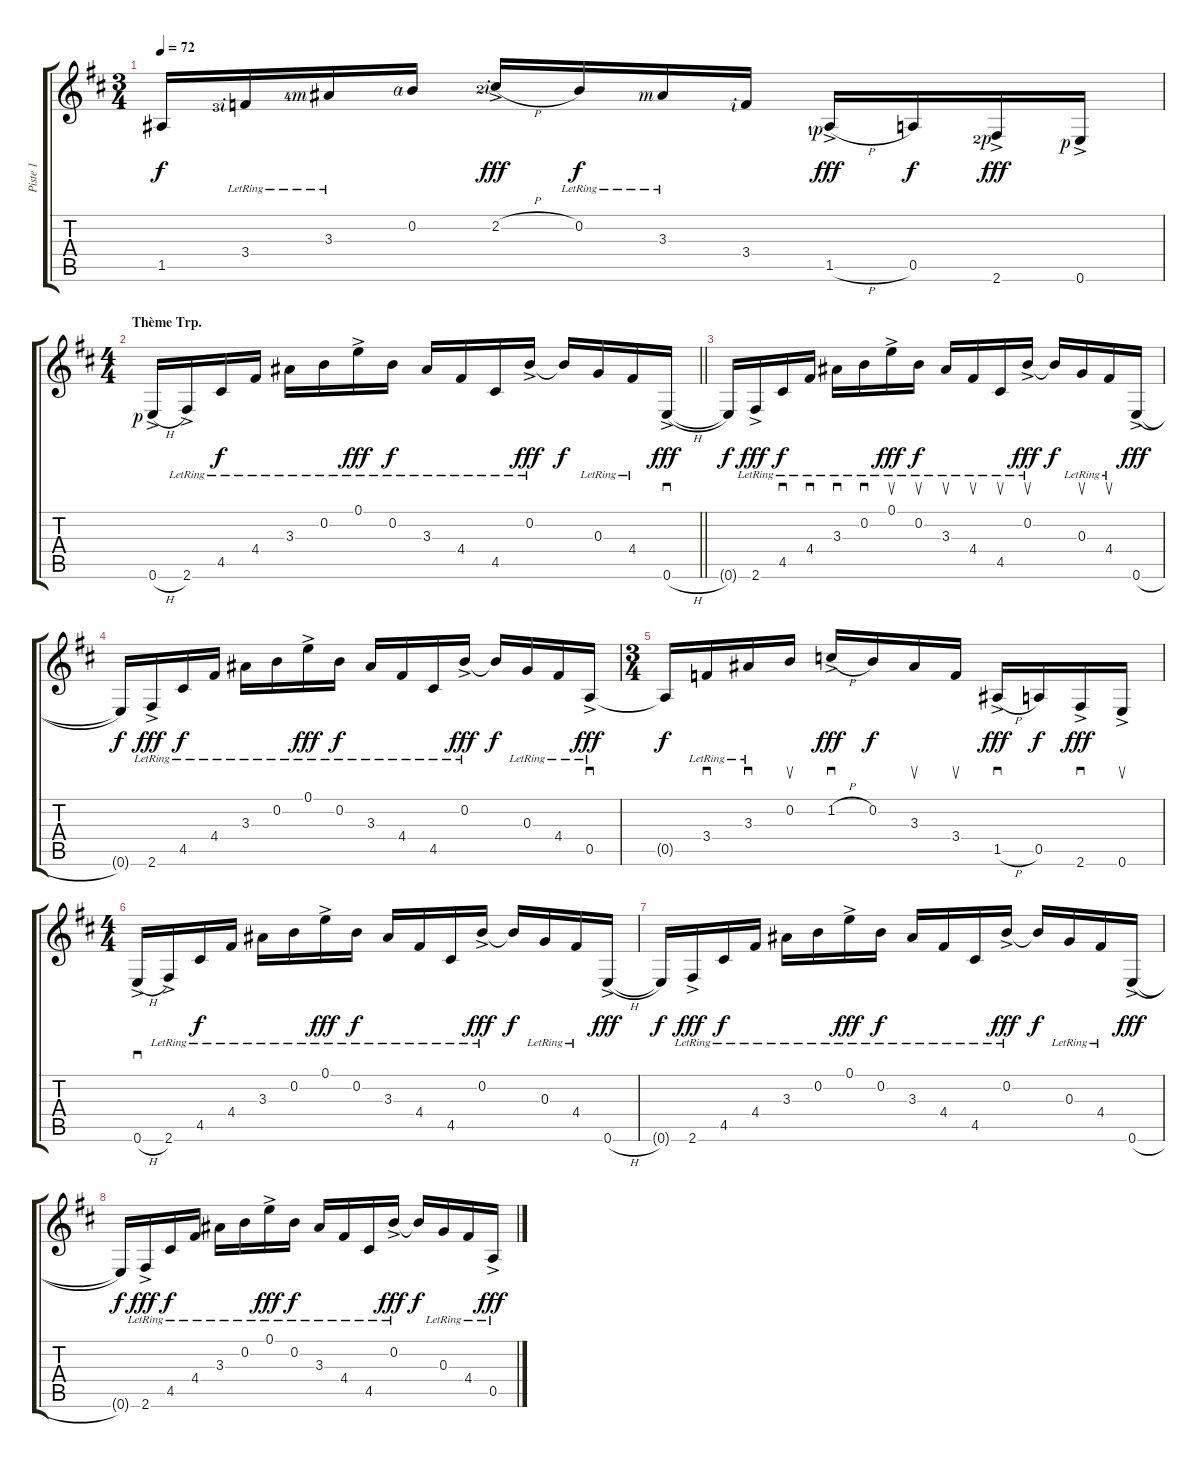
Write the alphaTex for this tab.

\track ("Piste 1" "Piste 1") {instrument electricguitarclean}
\staff {score tabs}
\tuning (E4 B3 G3 D3 A2 E2) {hide}
\ts (3 4)
\tempo 72
\clef g2
\ks bminor
1.5{t}.16{dy f} 3.4{lr lf 4 rf 2}.16 3.3{lr lf 5 rf 3}.16 0.2{rf 4}.16 2.2{h ac lf 3 rf 2}.16{dy fff} 0.2{lr}.16{dy f} 3.3{lr rf 3}.16 3.4{rf 2}.16 1.5{h ac lf 2 rf 1}.16{dy fff} 0.5.16{dy f} 2.6{ac lf 3 rf 1}.16{dy fff} 0.6{ac rf 1}.16 |
\ts (4 4)
\section ("" "Thème Trp.")
\barLineRight lightlight
0.6{h ac rf 1}.16 2.6{ac lr}.16 4.5{lr}.16{dy f} 4.4{lr}.16 3.3{lr}.16 0.2{lr}.16 0.1{ac lr}.16{dy fff} 0.2{lr}.16{dy f} 3.3{lr}.16 4.4{lr}.16 4.5{lr}.16 0.2{ac lr}.16{dy fff} 0.2{t}.16{dy f} 0.3{lr}.16 4.4{lr}.16 0.6{h ac}.16{sd dy fff volume 7 balance 16 instrument electricguitarclean} |
0.6{t}.16{dy f} 2.6{ac lr}.16{dy fff} 4.5{lr}.16{sd dy f} 4.4{lr}.16{sd} 3.3{lr}.16{sd} 0.2{lr}.16{sd} 0.1{ac lr}.16{su dy fff} 0.2{lr}.16{su dy f} 3.3{lr}.16{su} 4.4{lr}.16{su} 4.5{lr}.16{su} 0.2{ac lr}.16{su dy fff} 0.2{t}.16{dy f} 0.3{lr}.16{su} 4.4{lr}.16{su} 0.6{h ac}.16{dy fff} |
0.6{t}.16{dy f} 2.6{ac lr}.16{dy fff} 4.5{lr}.16{dy f} 4.4{lr}.16 3.3{lr}.16 0.2{lr}.16 0.1{ac lr}.16{dy fff} 0.2{lr}.16{dy f} 3.3{lr}.16 4.4{lr}.16 4.5{lr}.16 0.2{ac lr}.16{dy fff} 0.2{t}.16{dy f} 0.3{lr}.16 4.4{lr}.16 0.5{ac lr}.16{sd dy fff} |
\ts (3 4)
0.5{t}.16{dy f} 3.4{lr}.16{sd} 3.3{lr}.16{sd} 0.2.16{su} 1.2{h ac}.16{sd dy fff} 0.2.16{dy f} 3.3.16{su} 3.4.16{su} 1.5{h ac}.16{sd dy fff} 0.5.16{dy f} 2.6{ac}.16{sd dy fff} 0.6{ac}.16{su} |
\ts (4 4)
0.6{h ac}.16{sd} 2.6{ac lr}.16 4.5{lr}.16{dy f} 4.4{lr}.16 3.3{lr}.16 0.2{lr}.16 0.1{ac lr}.16{dy fff} 0.2{lr}.16{dy f} 3.3{lr}.16 4.4{lr}.16 4.5{lr}.16 0.2{ac lr}.16{dy fff} 0.2{t}.16{dy f} 0.3{lr}.16 4.4{lr}.16 0.6{h ac}.16{dy fff} |
0.6{t}.16{dy f} 2.6{ac lr}.16{dy fff} 4.5{lr}.16{dy f} 4.4{lr}.16 3.3{lr}.16 0.2{lr}.16 0.1{ac lr}.16{dy fff} 0.2{lr}.16{dy f} 3.3{lr}.16 4.4{lr}.16 4.5{lr}.16 0.2{ac lr}.16{dy fff} 0.2{t}.16{dy f} 0.3{lr}.16 4.4{lr}.16 0.6{h ac}.16{dy fff} |
0.6{t}.16{dy f} 2.6{ac lr}.16{dy fff} 4.5{lr}.16{dy f} 4.4{lr}.16 3.3{lr}.16 0.2{lr}.16 0.1{ac lr}.16{dy fff} 0.2{lr}.16{dy f} 3.3{lr}.16 4.4{lr}.16 4.5{lr}.16 0.2{ac lr}.16{dy fff} 0.2{t}.16{dy f} 0.3{lr}.16 4.4{lr}.16 0.5{ac lr}.16{dy fff}
